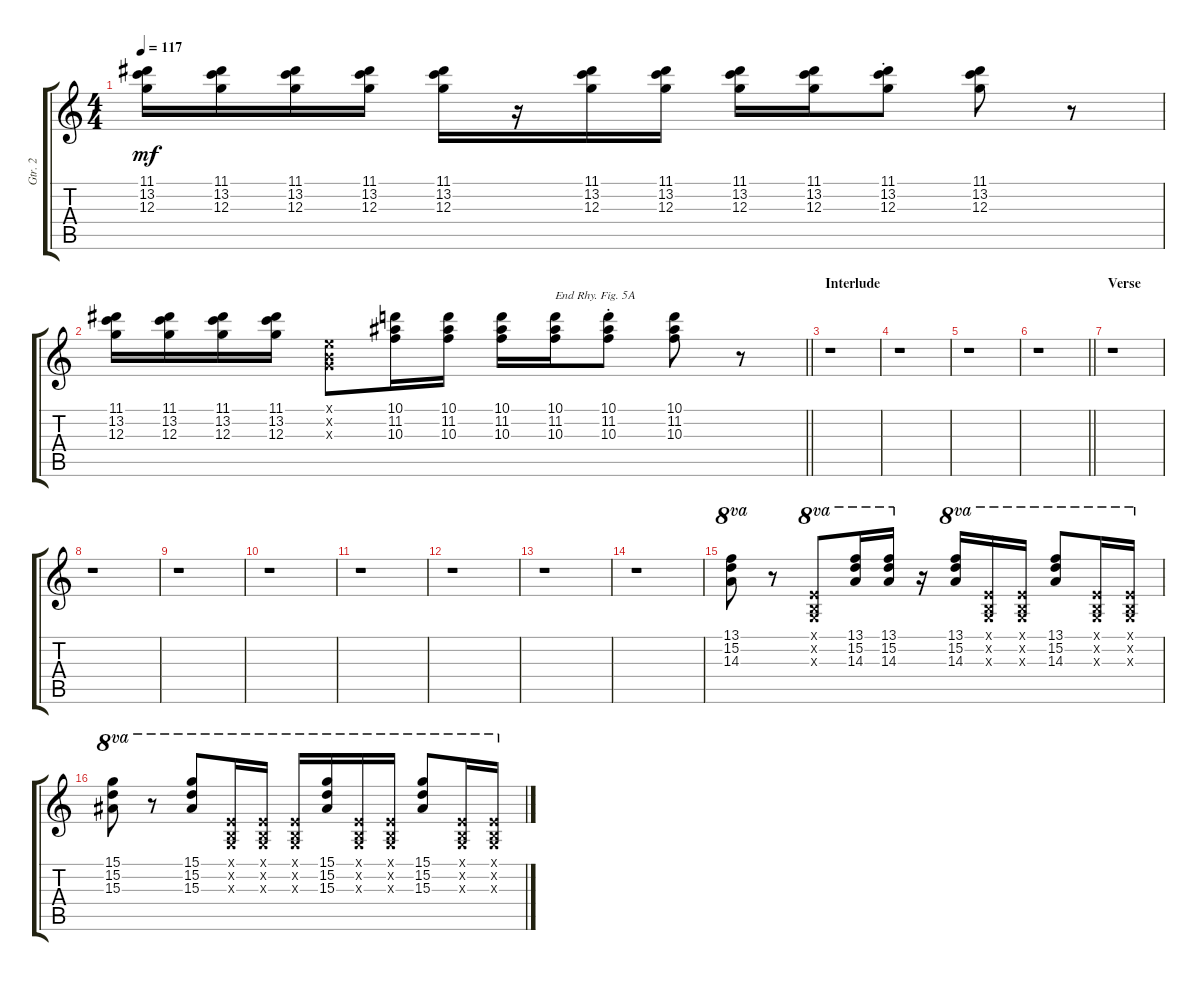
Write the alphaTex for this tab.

\track ("Gtr. 2" "Gtr. 2") {instrument electricguitarclean}
\staff {score tabs}
\tuning (E4 B3 G3 D3 A2 E2) {hide}
\ts (4 4)
\tempo 117
\clef g2
\ks c
(11.1 13.2 12.3).16{dy mf} (11.1 13.2 12.3).16 (11.1 13.2 12.3).16 (11.1 13.2 12.3).16 (11.1 13.2 12.3).16 r.16 (11.1 13.2 12.3).16 (11.1 13.2 12.3).16 (11.1 13.2 12.3).16 (11.1 13.2 12.3).16 (11.1{st} 13.2{st} 12.3{st}).8 (11.1 13.2 12.3).8 r.8 |
\barLineRight lightlight
(11.1 13.2 12.3).16 (11.1 13.2 12.3).16 (11.1 13.2 12.3).16 (11.1 13.2 12.3).16 (0.1{x} 0.2{x} 0.3{x}).8 (10.1 11.2 10.3).16 (10.1 11.2 10.3).16 (10.1 11.2 10.3).16 (10.1 11.2 10.3).16{txt "End Rhy. Fig. 5A"} (10.1{st} 11.2{st} 10.3{st}).8 (10.1 11.2 10.3).8 r.8 |
\section ("" "Interlude")
r.1 |
r.1 |
r.1 |
\barLineRight lightlight
r.1 |
\section ("" "Verse")
r.1 |
r.1 |
r.1 |
r.1 |
r.1 |
r.1 |
r.1 |
r.1 |
(13.1 15.2 14.3).8{ot 8va} r.8 (0.1{x} 0.2{x} 0.3{x}).8{ot 8va} (13.1 15.2 14.3).16{ot 8va} (13.1 15.2 14.3).16{ot 8va} r.16 (13.1 15.2 14.3).16{ot 8va} (0.1{x} 0.2{x} 0.3{x}).16{ot 8va} (0.1{x} 0.2{x} 0.3{x}).16{ot 8va} (13.1 15.2 14.3).8{ot 8va} (0.1{x} 0.2{x} 0.3{x}).16{ot 8va} (0.1{x} 0.2{x} 0.3{x}).16{ot 8va} |
(15.1 15.2 15.3).8{ot 8va} r.8{ot 8va} (15.1 15.2 15.3).8{ot 8va} (0.1{x} 0.2{x} 0.3{x}).16{ot 8va} (0.1{x} 0.2{x} 0.3{x}).16{ot 8va} (0.1{x} 0.2{x} 0.3{x}).16{ot 8va} (15.1 15.2 15.3).16{ot 8va} (0.1{x} 0.2{x} 0.3{x}).16{ot 8va} (0.1{x} 0.2{x} 0.3{x}).16{ot 8va} (15.1 15.2 15.3).8{ot 8va} (0.1{x} 0.2{x} 0.3{x}).16{ot 8va} (0.1{x} 0.2{x} 0.3{x}).16{ot 8va}
